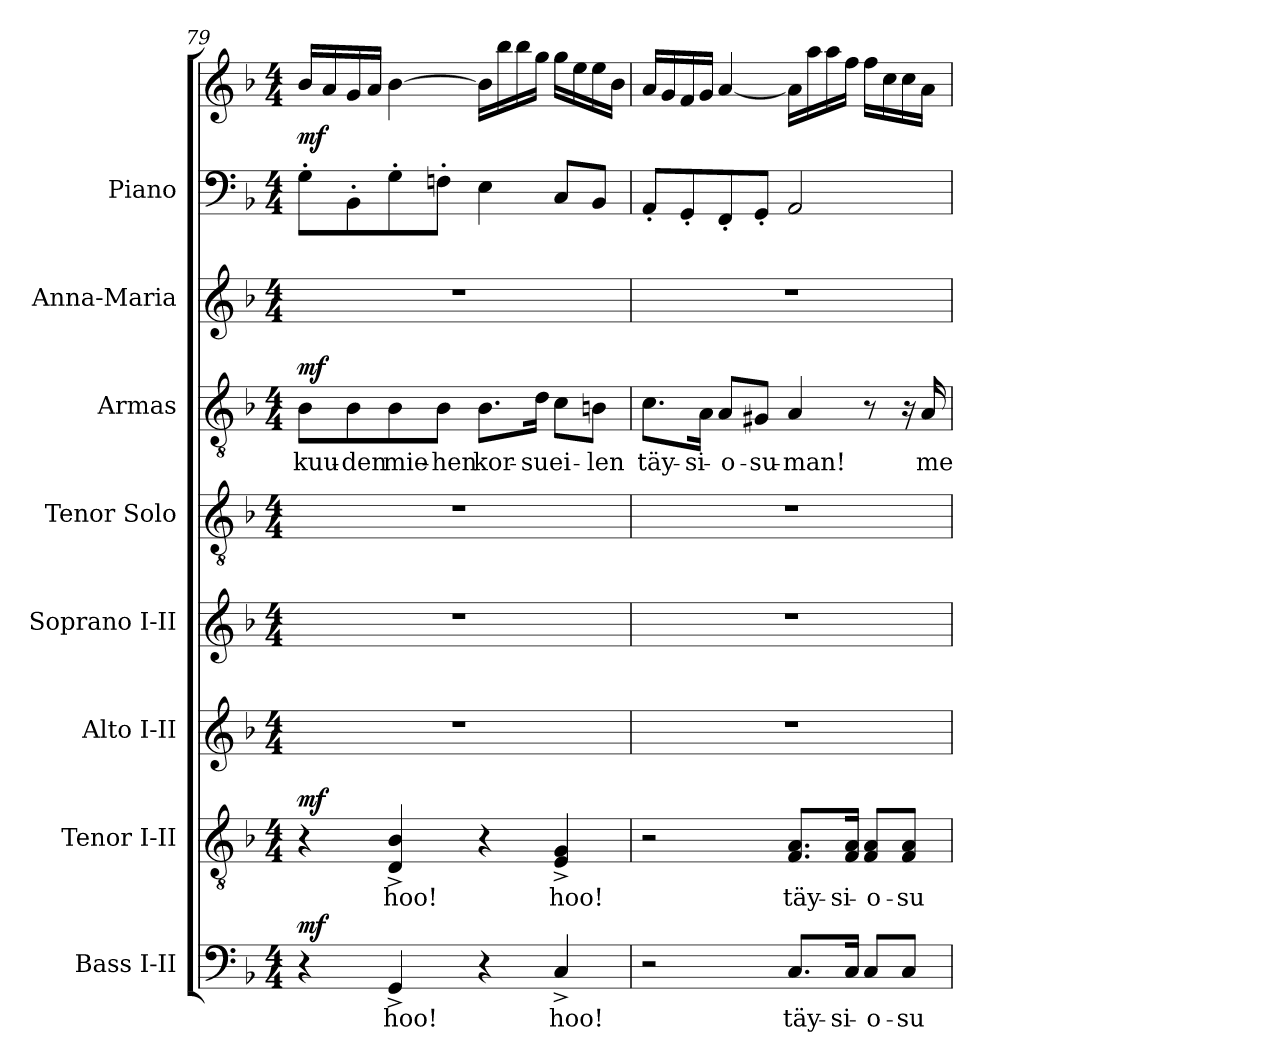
**kern	**text	**dynam	**kern	**text	**dynam	**kern	**kern	**kern	**kern	**text	**dynam	**kern	**kern	**kern	**dynam
*part8	*part8	*part8	*part7	*part7	*part7	*part6	*part5	*part4	*part3	*part3	*part3	*part2	*part1	*part1	*part1
*staff9	*staff9	*staff9	*staff8	*staff8	*staff8	*staff7	*staff6	*staff5	*staff4	*staff4	*staff4	*staff3	*staff2	*staff1	*staff1/2
*I"Bass I-II	*	*	*I"Tenor I-II	*	*	*I"Alto I-II	*I"Soprano I-II	*I"Tenor Solo	*I"Armas	*	*	*I"Anna-Maria	*I"Piano	*	*
*I'B.	*	*	*I'T.	*	*	*I'A.	*I'S.	*I'T. Solo	*I'Armas	*	*	*I'A-M	*I'Pno.	*	*
!!LO:LB:g=z
*clefF4	*	*	*clefGv2	*	*	*clefG2	*clefG2	*clefGv2	*clefGv2	*	*	*clefG2	*clefF4	*clefG2	*
*	*	*	*ITrd7c12	*	*	*	*	*ITrd7c12	*ITrd7c12	*	*	*	*	*	*
*k[b-]	*	*	*k[b-]	*	*	*k[b-]	*k[b-]	*k[b-]	*k[b-]	*	*	*k[b-]	*k[b-]	*k[b-]	*
*F:	*	*	*F:	*	*	*F:	*F:	*F:	*F:	*	*	*F:	*F:	*F:	*
*M4/4	*	*	*M4/4	*	*	*M4/4	*M4/4	*M4/4	*M4/4	*	*	*M4/4	*M4/4	*M4/4	*
*MM96	*	*	*MM96	*	*	*MM96	*MM96	*MM96	*MM96	*	*	*MM96	*MM96	*MM96	*
=79	=79	=79	=79	=79	=79	=79	=79	=79	=79	=79	=79	=79	=79	=79	=79
!	!	!	!	!	!	!	!	!	!	!LO:LY:b:color=#000000	!	!	!	!	!
4r	.	mf	4r	.	mf	1r	1r	1r	8BB-i\L	kuu-	mf	1r	8G'i\L	16b-i/LL	mf
.	.	.	.	.	.	.	.	.	.	.	.	.	.	16ai/	.
!	!	!	!	!	!	!	!	!	!	!LO:LY:b:color=#000000	!	!	!	!	!
.	.	.	.	.	.	.	.	.	8BB-i\	-den	.	.	8BB-'i\	16gi/	.
.	.	.	.	.	.	.	.	.	.	.	.	.	.	16ai/JJ	.
!	!LO:LY:b:color=#000000	!	!	!	!	!	!	!	!	!	!	!	!	!	!
!	!	!	!	!LO:LY:b:color=#000000	!	!	!	!	!	!	!	!	!	!	!
!	!	!	!	!	!	!	!	!	!	!LO:LY:b:color=#000000	!	!	!	!	!
4GG^i/	hoo!	.	4DDi/^ 4BB-i^	hoo!	.	.	.	.	8BB-i\	mie-	.	.	8G'i\	[>4b-i\	.
!	!	!	!	!	!	!	!	!	!	!LO:LY:b:color=#000000	!	!	!	!	!
.	.	.	.	.	.	.	.	.	8BB-i\J	-hen	.	.	8Fn'i\J	.	.
!	!	!	!	!	!	!	!	!	!	!LO:LY:b:color=#000000	!	!	!	!	!
4r	.	.	4r	.	.	.	.	.	8.BB-i\L	kor-	.	.	4Ei\	16b-i\LL]	.
.	.	.	.	.	.	.	.	.	.	.	.	.	.	16bb-i\	.
.	.	.	.	.	.	.	.	.	.	.	.	.	.	16bb-i\	.
!	!	!	!	!	!	!	!	!	!	!LO:LY:b:color=#000000	!	!	!	!	!
.	.	.	.	.	.	.	.	.	16Di\Jk	-su	.	.	.	16ggi\JJ	.
!	!LO:LY:b:color=#000000	!	!	!	!	!	!	!	!	!	!	!	!	!	!
!	!	!	!	!LO:LY:b:color=#000000	!	!	!	!	!	!	!	!	!	!	!
!	!	!	!	!	!	!	!	!	!	!LO:LY:b:color=#000000	!	!	!	!	!
4C^i/	hoo!	.	4EEi/^ 4GGi^	hoo!	.	.	.	.	8Ci\L	ei-	.	.	8Ci/L	16ggi\LL	.
.	.	.	.	.	.	.	.	.	.	.	.	.	.	16eei\	.
!	!	!	!	!	!	!	!	!	!	!LO:LY:b:color=#000000	!	!	!	!	!
.	.	.	.	.	.	.	.	.	8BBni\J	-len	.	.	8BB-i/J	16eei\	.
.	.	.	.	.	.	.	.	.	.	.	.	.	.	16b-i\JJ	.
=80	=80	=80	=80	=80	=80	=80	=80	=80	=80	=80	=80	=80	=80	=80	=80
!	!	!	!	!	!	!	!	!	!	!LO:LY:b:color=#000000	!	!	!	!	!
2r	.	.	2r	.	.	1r	1r	1r	8.Ci\L	täy-	.	1r	8AA'i/L	16ai/LL	.
.	.	.	.	.	.	.	.	.	.	.	.	.	.	16gi/	.
.	.	.	.	.	.	.	.	.	.	.	.	.	8GG'i/	16fi/	.
!	!	!	!	!	!	!	!	!	!	!LO:LY:b:color=#000000	!	!	!	!	!
.	.	.	.	.	.	.	.	.	16AAi\Jk	-si-	.	.	.	16gi/JJ	.
!	!	!	!	!	!	!	!	!	!	!LO:LY:b:color=#000000	!	!	!	!	!
.	.	.	.	.	.	.	.	.	8AAi/L	-o-	.	.	8FF'i/	[<4ai/	.
!	!	!	!	!	!	!	!	!	!	!LO:LY:b:color=#000000	!	!	!	!	!
.	.	.	.	.	.	.	.	.	8GG#Xi/J	-su-	.	.	8GG'i/J	.	.
!	!LO:LY:b:color=#000000	!	!	!	!	!	!	!	!	!	!	!	!	!	!
!	!	!	!	!LO:LY:b:color=#000000	!	!	!	!	!	!	!	!	!	!	!
!	!	!	!	!	!	!	!	!	!	!LO:LY:b:color=#000000	!	!	!	!	!
8.Ci/L	täy-	.	8.FFi/ 8.AAiL	täy-	.	.	.	.	4AAi/	-man!	.	.	2AAi/	16ai\LL]	.
.	.	.	.	.	.	.	.	.	.	.	.	.	.	16aai\	.
.	.	.	.	.	.	.	.	.	.	.	.	.	.	16aai\	.
!	!LO:LY:b:color=#000000	!	!	!	!	!	!	!	!	!	!	!	!	!	!
!	!	!	!	!LO:LY:b:color=#000000	!	!	!	!	!	!	!	!	!	!	!
16Ci/Jk	-si-	.	16FFi/ 16AAiJk	-si-	.	.	.	.	.	.	.	.	.	16ffi\JJ	.
!	!LO:LY:b:color=#000000	!	!	!	!	!	!	!	!	!	!	!	!	!	!
!	!	!	!	!LO:LY:b:color=#000000	!	!	!	!	!	!	!	!	!	!	!
8Ci/L	-o-	.	8FFi/ 8AAiL	-o-	.	.	.	.	8r	.	.	.	.	16ffi\LL	.
.	.	.	.	.	.	.	.	.	.	.	.	.	.	16cci\	.
!	!LO:LY:b:color=#000000	!	!	!	!	!	!	!	!	!	!	!	!	!	!
!	!	!	!	!LO:LY:b:color=#000000	!	!	!	!	!	!	!	!	!	!	!
8Ci/J	-su-	.	8FFi/ 8AAiJ	-su-	.	.	.	.	16r	.	.	.	.	16cci\	.
!	!	!	!	!	!	!	!	!	!	!LO:LY:b:color=#000000	!	!	!	!	!
.	.	.	.	.	.	.	.	.	16AAi/	me	.	.	.	16ai\JJ	.
=	=	=	=	=	=	=	=	=	=	=	=	=	=	=	=
*-	*-	*-	*-	*-	*-	*-	*-	*-	*-	*-	*-	*-	*-	*-	*-
